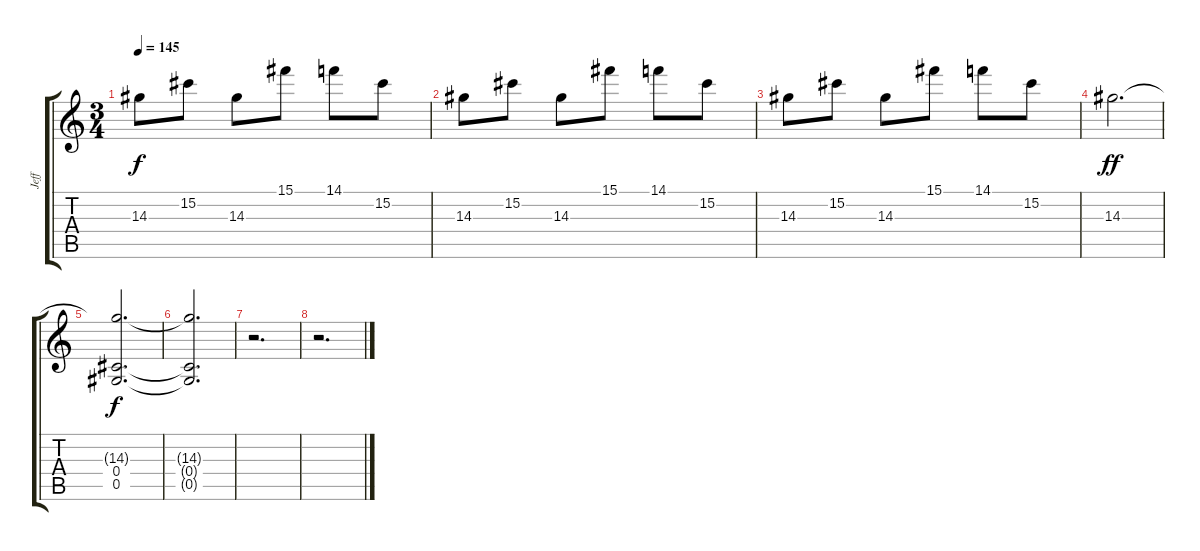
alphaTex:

\track ("Jeff" "Jeff") {instrument overdrivenguitar}
\staff {score tabs}
\tuning (Eb4 Bb3 Gb3 Db3 Ab2 Eb2) {hide}
\ts (3 4)
\tempo 145
\clef g2
\ks c
14.3.8{dy f} 15.2.8 14.3.8 15.1.8 14.1.8 15.2.8 |
14.3.8 15.2.8 14.3.8 15.1.8 14.1.8 15.2.8 |
14.3.8 15.2.8 14.3.8 15.1.8 14.1.8 15.2.8 |
14.3.2{d dy ff volume 0} |
(14.3{t} 0.4 0.5).2{d dy f} |
(14.3{t} 0.4{t} 0.5{t}).2{d} |
r.2{d} |
r.2{d volume 12}
